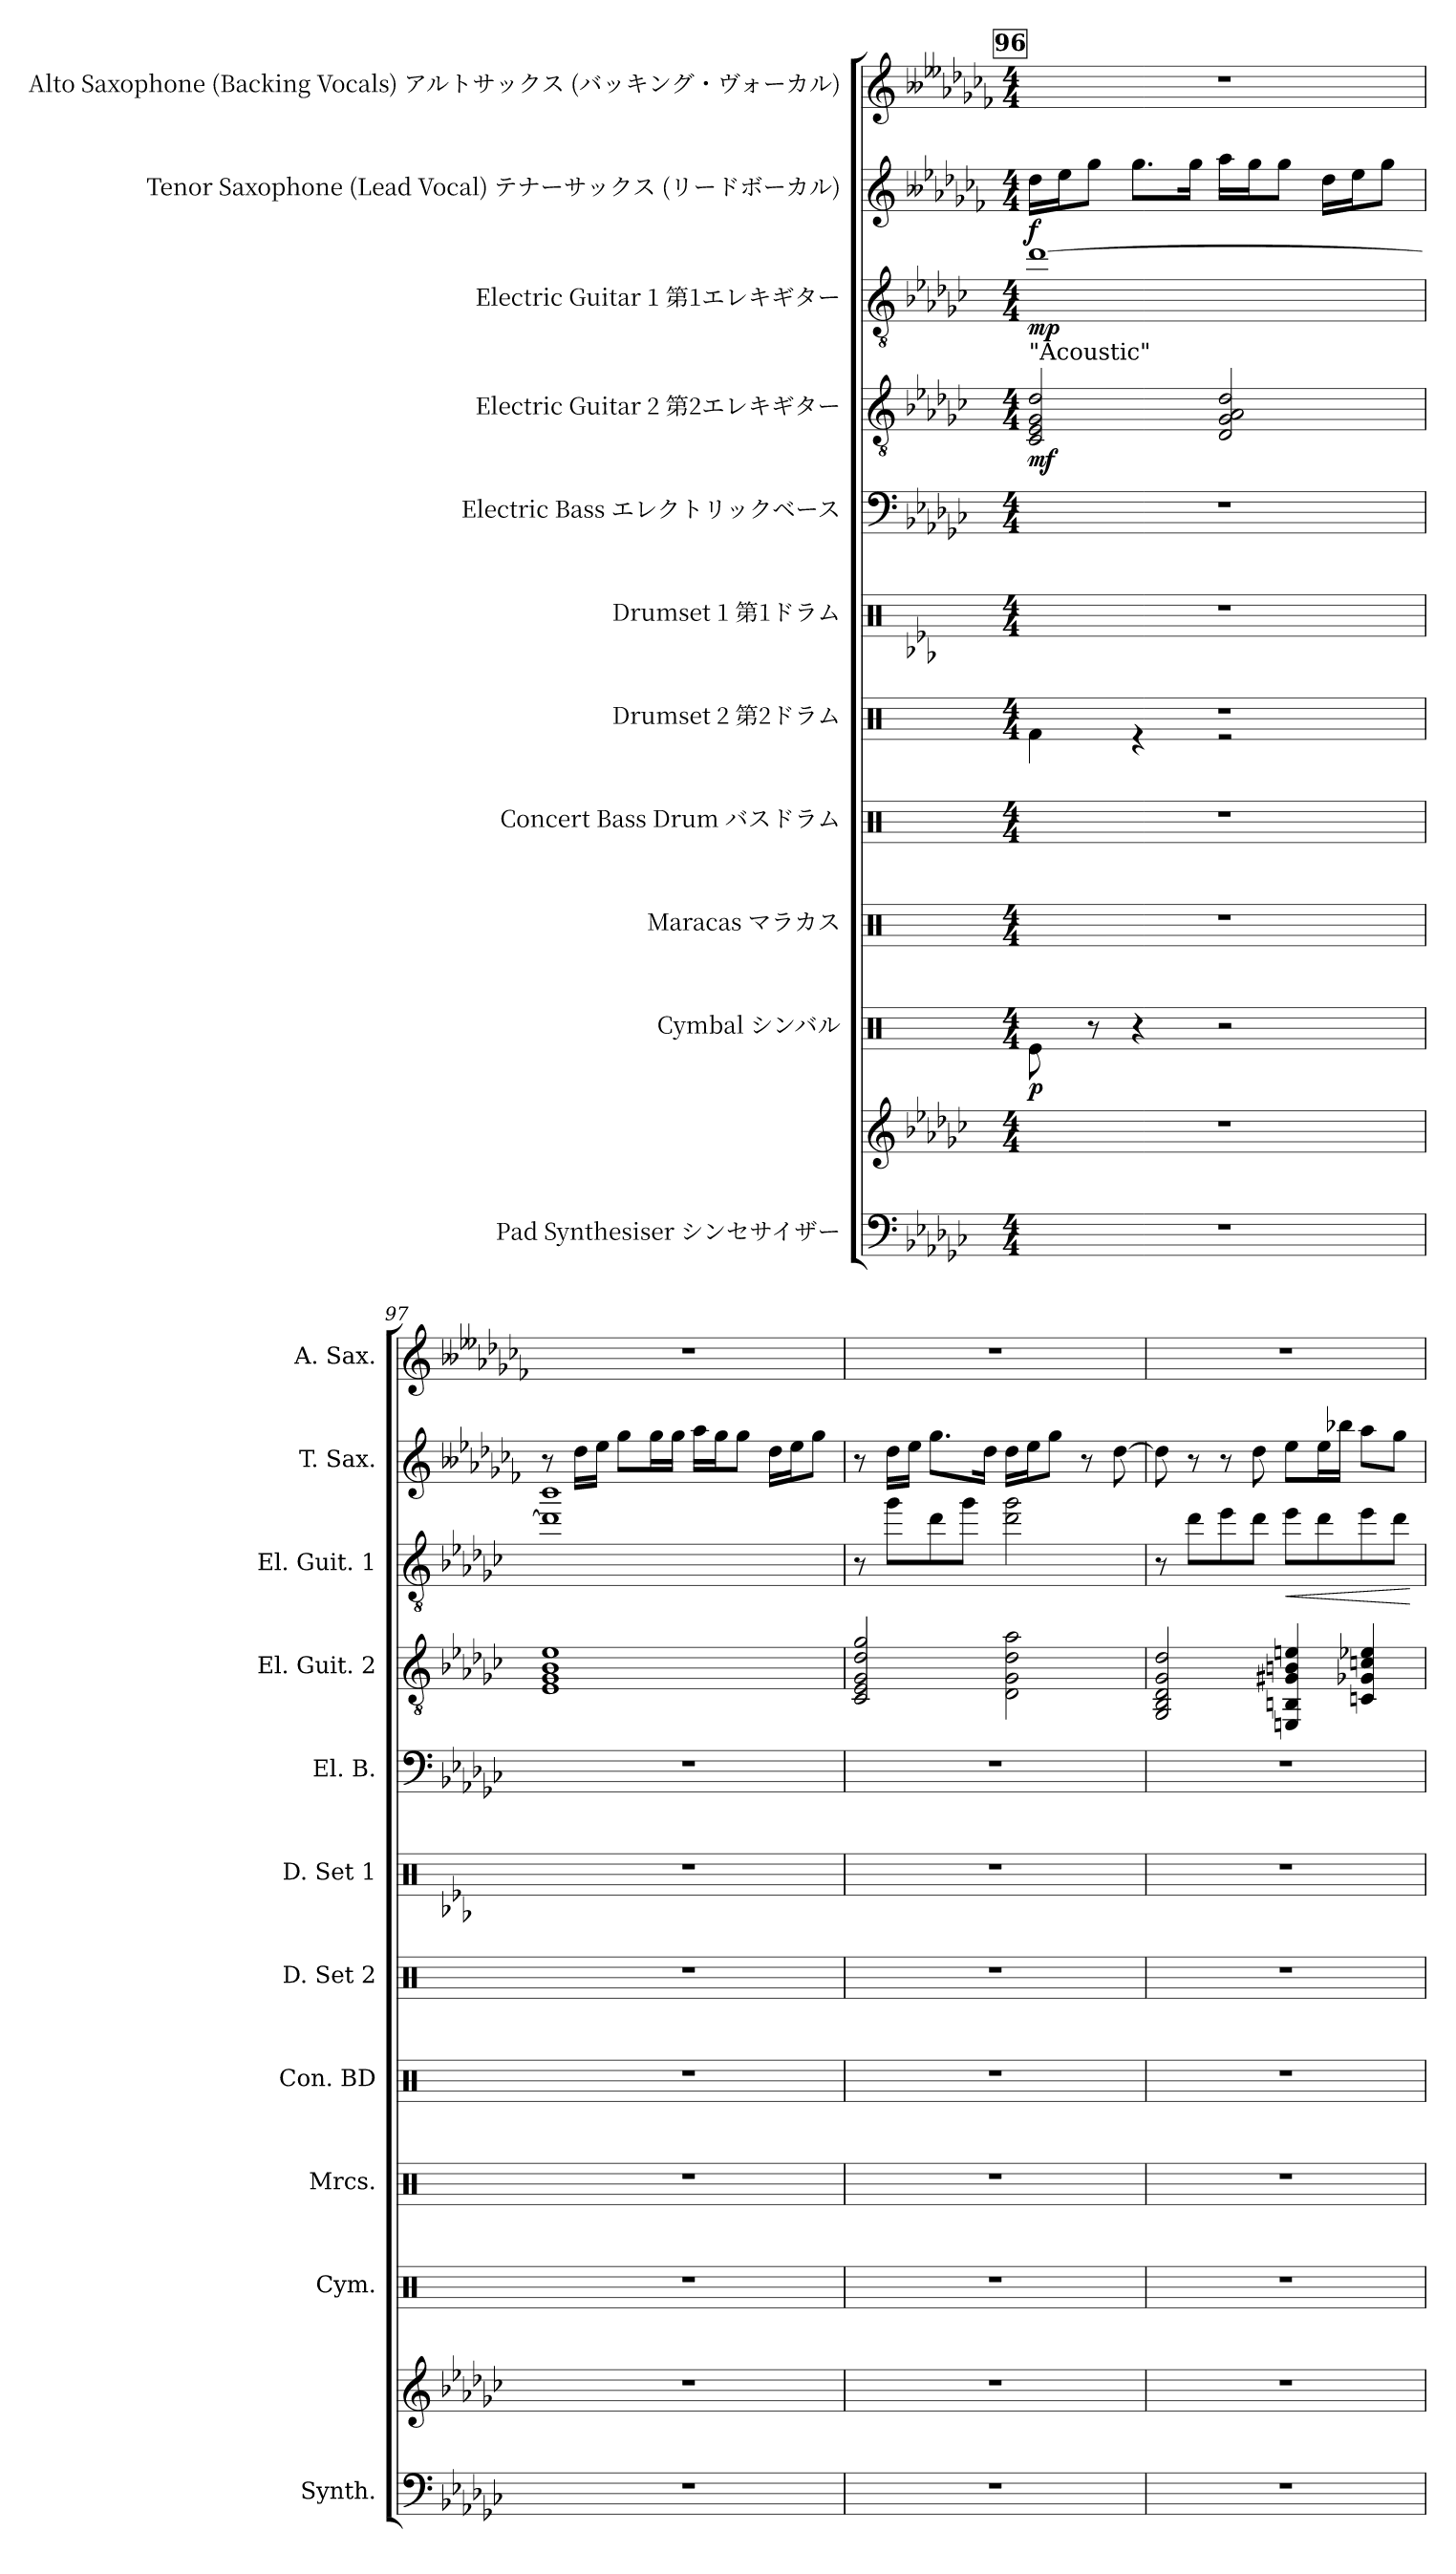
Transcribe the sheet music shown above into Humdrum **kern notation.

**kern	**kern	**kern	**dynam	**kern	**kern	**kern	**kern	**kern	**kern	**dynam	**kern	**dynam	**kern	**dynam	**kern
*part11	*part11	*part10	*part10	*part9	*part8	*part7	*part6	*part5	*part4	*part4	*part3	*part3	*part2	*part2	*part1
*staff12	*staff11	*staff10	*staff10	*staff9	*staff8	*staff7	*staff6	*staff5	*staff4	*staff4	*staff3	*staff3	*staff2	*staff2	*staff1
*I"Pad Synthesiser シンセサイザー	*	*I"Cymbal シンバル	*	*I"Maracas マラカス	*I"Concert Bass Drum バスドラム	*I"Drumset 2 第2ドラム	*I"Drumset 1 第1ドラム	*I"Electric Bass エレクトリックベース	*I"Electric Guitar 2 第2エレキギター	*	*I"Electric Guitar 1 第1エレキギター	*	*I"Tenor Saxophone (Lead Vocal) テナーサックス (リードボーカル)	*	*I"Alto Saxophone (Backing Vocals) アルトサックス  (バッキング・ヴォーカル)
*I'Synth.	*	*I'Cym.	*	*I'Mrcs.	*I'Con. BD	*I'D. Set 2	*I'D. Set 1	*I'El. B.	*I'El. Guit. 2	*	*I'El. Guit. 1	*	*I'T. Sax.	*	*I'A. Sax.
!!LO:PB:g=z
*clefF4	*clefG2	*clefX	*	*clefX	*clefX	*clefX	*clefX	*clefF4	*clefGv2	*	*clefGv2	*	*clefG2	*	*clefG2
*	*	*	*	*	*	*	*	*ITrd7c12	*	*	*	*	*ITrd8c14	*	*ITrd5c9
*k[b-e-a-d-g-c-]	*k[b-e-a-d-g-c-]	*k[]	*	*k[]	*k[]	*k[]	*k[b-e-a-]	*k[b-e-a-d-g-c-]	*k[b-e-a-d-g-c-]	*	*k[b-e-a-d-g-c-]	*	*k[b--e-a-d-g-c-f-]	*	*k[b--e--a-d-g-c-f-]
*M4/4	*M4/4	*M4/4	*	*M4/4	*M4/4	*M4/4	*M4/4	*M4/4	*M4/4	*	*M4/4	*	*M4/4	*	*M4/4
!!LO:REH:place=s1:a:B:fs=14:t=96
=96	=96	=96	=96	=96	=96	=96	=96	=96	=96	=96	=96	=96	=96	=96	=96
*	*	*	*	*	*	*^	*	*	*	*	*	*	*	*	*
!	!	!	!	!	!	!	!	!	!	!LO:TX:a:t="Acoustic"	!	!	!	!	!	!
!	!	!	!LO:DY:b	!	!	!	!	!	!	!	!LO:DY:b	!	!LO:DY:b	!	!LO:DY:b	!
1r	1r	8Re\	p	1r	1r	1r	4Rf\	1r	1r	2C-/ 2E-/ 2G-/ 2d-/	mf	[1dd-	mp	16d-\LL	f	1r
.	.	.	.	.	.	.	.	.	.	.	.	.	.	16e-\J	.	.
.	.	8r	.	.	.	.	.	.	.	.	.	.	.	8g-\J	.	.
.	.	4r	.	.	.	.	4r	.	.	.	.	.	.	8.g-\L	.	.
.	.	.	.	.	.	.	.	.	.	.	.	.	.	16g-\Jk	.	.
.	.	2r	.	.	.	.	2r	.	.	2D-/ 2G-/ 2A-/ 2d-/	.	.	.	16a-\LL	.	.
.	.	.	.	.	.	.	.	.	.	.	.	.	.	16g-\J	.	.
.	.	.	.	.	.	.	.	.	.	.	.	.	.	8g-\J	.	.
.	.	.	.	.	.	.	.	.	.	.	.	.	.	16d-\LL	.	.
.	.	.	.	.	.	.	.	.	.	.	.	.	.	16e-\J	.	.
.	.	.	.	.	.	.	.	.	.	.	.	.	.	8g-\J	.	.
*	*	*	*	*	*	*v	*v	*	*	*	*	*	*	*	*	*
=97	=97	=97	=97	=97	=97	=97	=97	=97	=97	=97	=97	=97	=97	=97	=97
1r	1r	1r	.	1r	1r	1r	1r	1r	1E- 1G- 1B- 1e-	.	1dd-] 1bb-	.	8r	.	1r
.	.	.	.	.	.	.	.	.	.	.	.	.	16d-\LL	.	.
.	.	.	.	.	.	.	.	.	.	.	.	.	16e-\JJ	.	.
.	.	.	.	.	.	.	.	.	.	.	.	.	8g-\L	.	.
.	.	.	.	.	.	.	.	.	.	.	.	.	16g-\L	.	.
.	.	.	.	.	.	.	.	.	.	.	.	.	16g-\JJ	.	.
.	.	.	.	.	.	.	.	.	.	.	.	.	16a-\LL	.	.
.	.	.	.	.	.	.	.	.	.	.	.	.	16g-\J	.	.
.	.	.	.	.	.	.	.	.	.	.	.	.	8g-\J	.	.
.	.	.	.	.	.	.	.	.	.	.	.	.	16d-\LL	.	.
.	.	.	.	.	.	.	.	.	.	.	.	.	16e-\J	.	.
.	.	.	.	.	.	.	.	.	.	.	.	.	8g-\J	.	.
=98	=98	=98	=98	=98	=98	=98	=98	=98	=98	=98	=98	=98	=98	=98	=98
1r	1r	1r	.	1r	1r	1r	1r	1r	2C-/ 2E-/ 2G-/ 2d-/ 2g-/	.	8r	.	8r	.	1r
.	.	.	.	.	.	.	.	.	.	.	8gg-\L	.	16d-\LL	.	.
.	.	.	.	.	.	.	.	.	.	.	.	.	16e-\JJ	.	.
.	.	.	.	.	.	.	.	.	.	.	8dd-\	.	8.g-\L	.	.
.	.	.	.	.	.	.	.	.	.	.	8gg-\J	.	.	.	.
.	.	.	.	.	.	.	.	.	.	.	.	.	16d-\Jk	.	.
.	.	.	.	.	.	.	.	.	2D-\ 2G-\ 2d-\ 2a-\	.	2dd-\ 2gg-\	.	16d-\LL	.	.
.	.	.	.	.	.	.	.	.	.	.	.	.	16e-\J	.	.
.	.	.	.	.	.	.	.	.	.	.	.	.	8g-\J	.	.
.	.	.	.	.	.	.	.	.	.	.	.	.	8r	.	.
.	.	.	.	.	.	.	.	.	.	.	.	.	[8d-\	.	.
=99	=99	=99	=99	=99	=99	=99	=99	=99	=99	=99	=99	=99	=99	=99	=99
1r	1r	1r	.	1r	1r	1r	1r	1r	2GG-/ 2BB-/ 2D-/ 2G-/ 2d-/	.	8r	.	8d-\]	.	1r
.	.	.	.	.	.	.	.	.	.	.	8dd-\L	.	8r	.	.
.	.	.	.	.	.	.	.	.	.	.	8ee-\	.	8r	.	.
.	.	.	.	.	.	.	.	.	.	.	8dd-\J	.	8d-\	.	.
!	!	!	!	!	!	!	!	!	!	!	!	!LO:HP:b	!	!	!
.	.	.	.	.	.	.	.	.	4EEn/ 4BBn/ 4G#X/ 4Bn/ 4en/	.	8ee-\L	<	8e-\L	.	.
.	.	.	.	.	.	.	.	.	.	.	8dd-\	.	16e-\L	.	.
.	.	.	.	.	.	.	.	.	.	.	.	.	16b-X\JJ	.	.
.	.	.	.	.	.	.	.	.	4Cn/ 4G-X/ 4cn/ 4e-X/	.	8ee-\	.	8a-\L	.	.
.	.	.	.	.	.	.	.	.	.	.	8dd-\J	.	8g-\J	.	.
.	.	.	.	.	.	.	.	.	.	.	.	[	.	.	.
=	=	=	=	=	=	=	=	=	=	=	=	=	=	=	=
*-	*-	*-	*-	*-	*-	*-	*-	*-	*-	*-	*-	*-	*-	*-	*-
